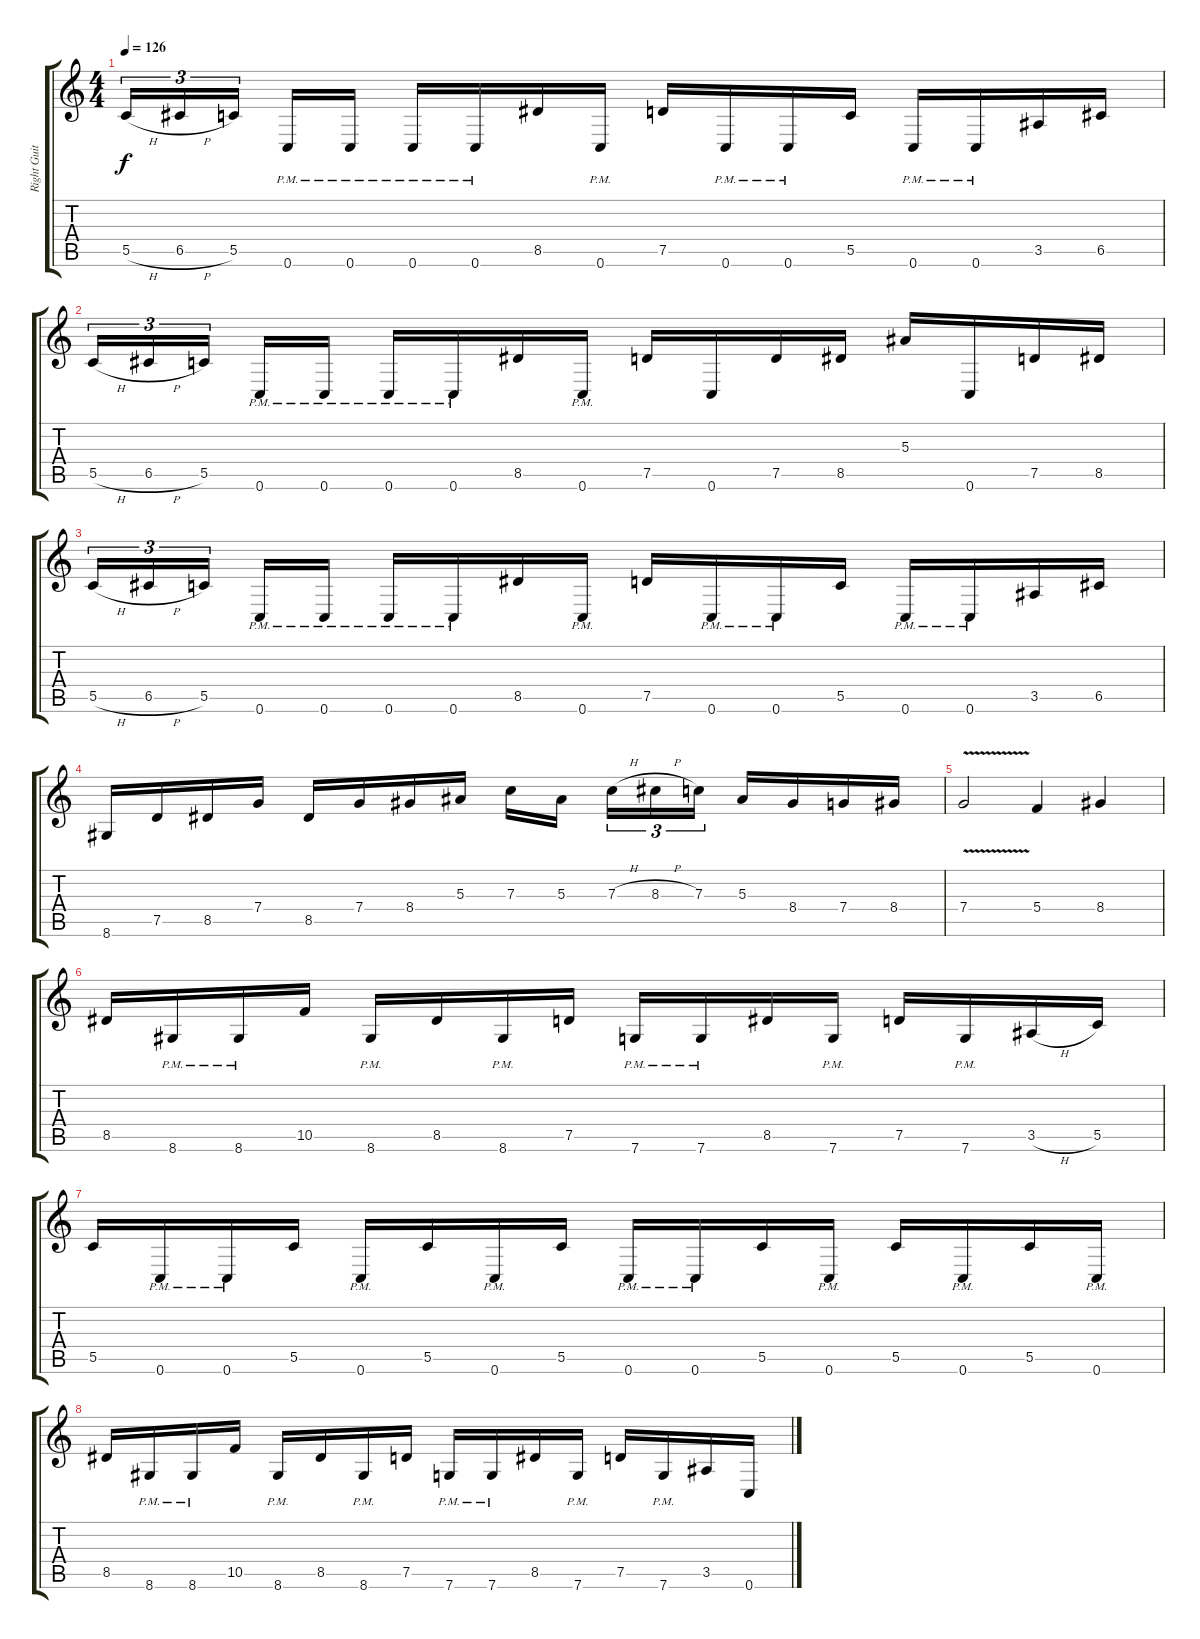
\track ("Right Guitar" "Right Guit") {instrument distortionguitar}
\staff {score tabs}
\tuning (D4 A3 F3 C3 G2 C2) {hide}
\ts (4 4)
\tempo 126
\clef g2
\ks c
5.5{h}.16{tu (3 2) dy f} 6.5{h}.16{tu (3 2)} 5.5.16{tu (3 2) beam splitsecondary} 0.6{pm}.16 0.6{pm}.16 0.6{pm}.16 0.6{pm}.16 8.5.16 0.6{pm}.16 7.5.16 0.6{pm}.16 0.6{pm}.16 5.5.16 0.6{pm}.16 0.6{pm}.16 3.5.16 6.5.16 |
5.5{h}.16{tu (3 2)} 6.5{h}.16{tu (3 2)} 5.5.16{tu (3 2) beam splitsecondary} 0.6{pm}.16 0.6{pm}.16 0.6{pm}.16 0.6{pm}.16 8.5.16 0.6{pm}.16 7.5.16 0.6.16 7.5.16 8.5.16 5.3.16 0.6.16 7.5.16 8.5.16 |
5.5{h}.16{tu (3 2)} 6.5{h}.16{tu (3 2)} 5.5.16{tu (3 2) beam splitsecondary} 0.6{pm}.16 0.6{pm}.16 0.6{pm}.16 0.6{pm}.16 8.5.16 0.6{pm}.16 7.5.16 0.6{pm}.16 0.6{pm}.16 5.5.16 0.6{pm}.16 0.6{pm}.16 3.5.16 6.5.16 |
8.6.16 7.5.16 8.5.16 7.4.16 8.5.16 7.4.16 8.4.16 5.3.16 7.3.16 5.3.16{beam splitsecondary} 7.3{h}.16{tu (3 2)} 8.3{h}.16{tu (3 2)} 7.3.16{tu (3 2)} 5.3.16 8.4.16 7.4.16 8.4.16 |
7.4{v}.2 5.4.4 8.4.4 |
8.5.16 8.6{pm}.16 8.6{pm}.16 10.5.16 8.6{pm}.16 8.5.16 8.6{pm}.16 7.5.16 7.6{pm}.16 7.6{pm}.16 8.5.16 7.6{pm}.16 7.5.16 7.6{pm}.16 3.5{h}.16 5.5.16 |
5.5.16 0.6{pm}.16 0.6{pm}.16 5.5.16 0.6{pm}.16 5.5.16 0.6{pm}.16 5.5.16 0.6{pm}.16 0.6{pm}.16 5.5.16 0.6{pm}.16 5.5.16 0.6{pm}.16 5.5.16 0.6{pm}.16 |
8.5.16 8.6{pm}.16 8.6{pm}.16 10.5.16 8.6{pm}.16 8.5.16 8.6{pm}.16 7.5.16 7.6{pm}.16 7.6{pm}.16 8.5.16 7.6{pm}.16 7.5.16 7.6{pm}.16 3.5.16 0.6.16
